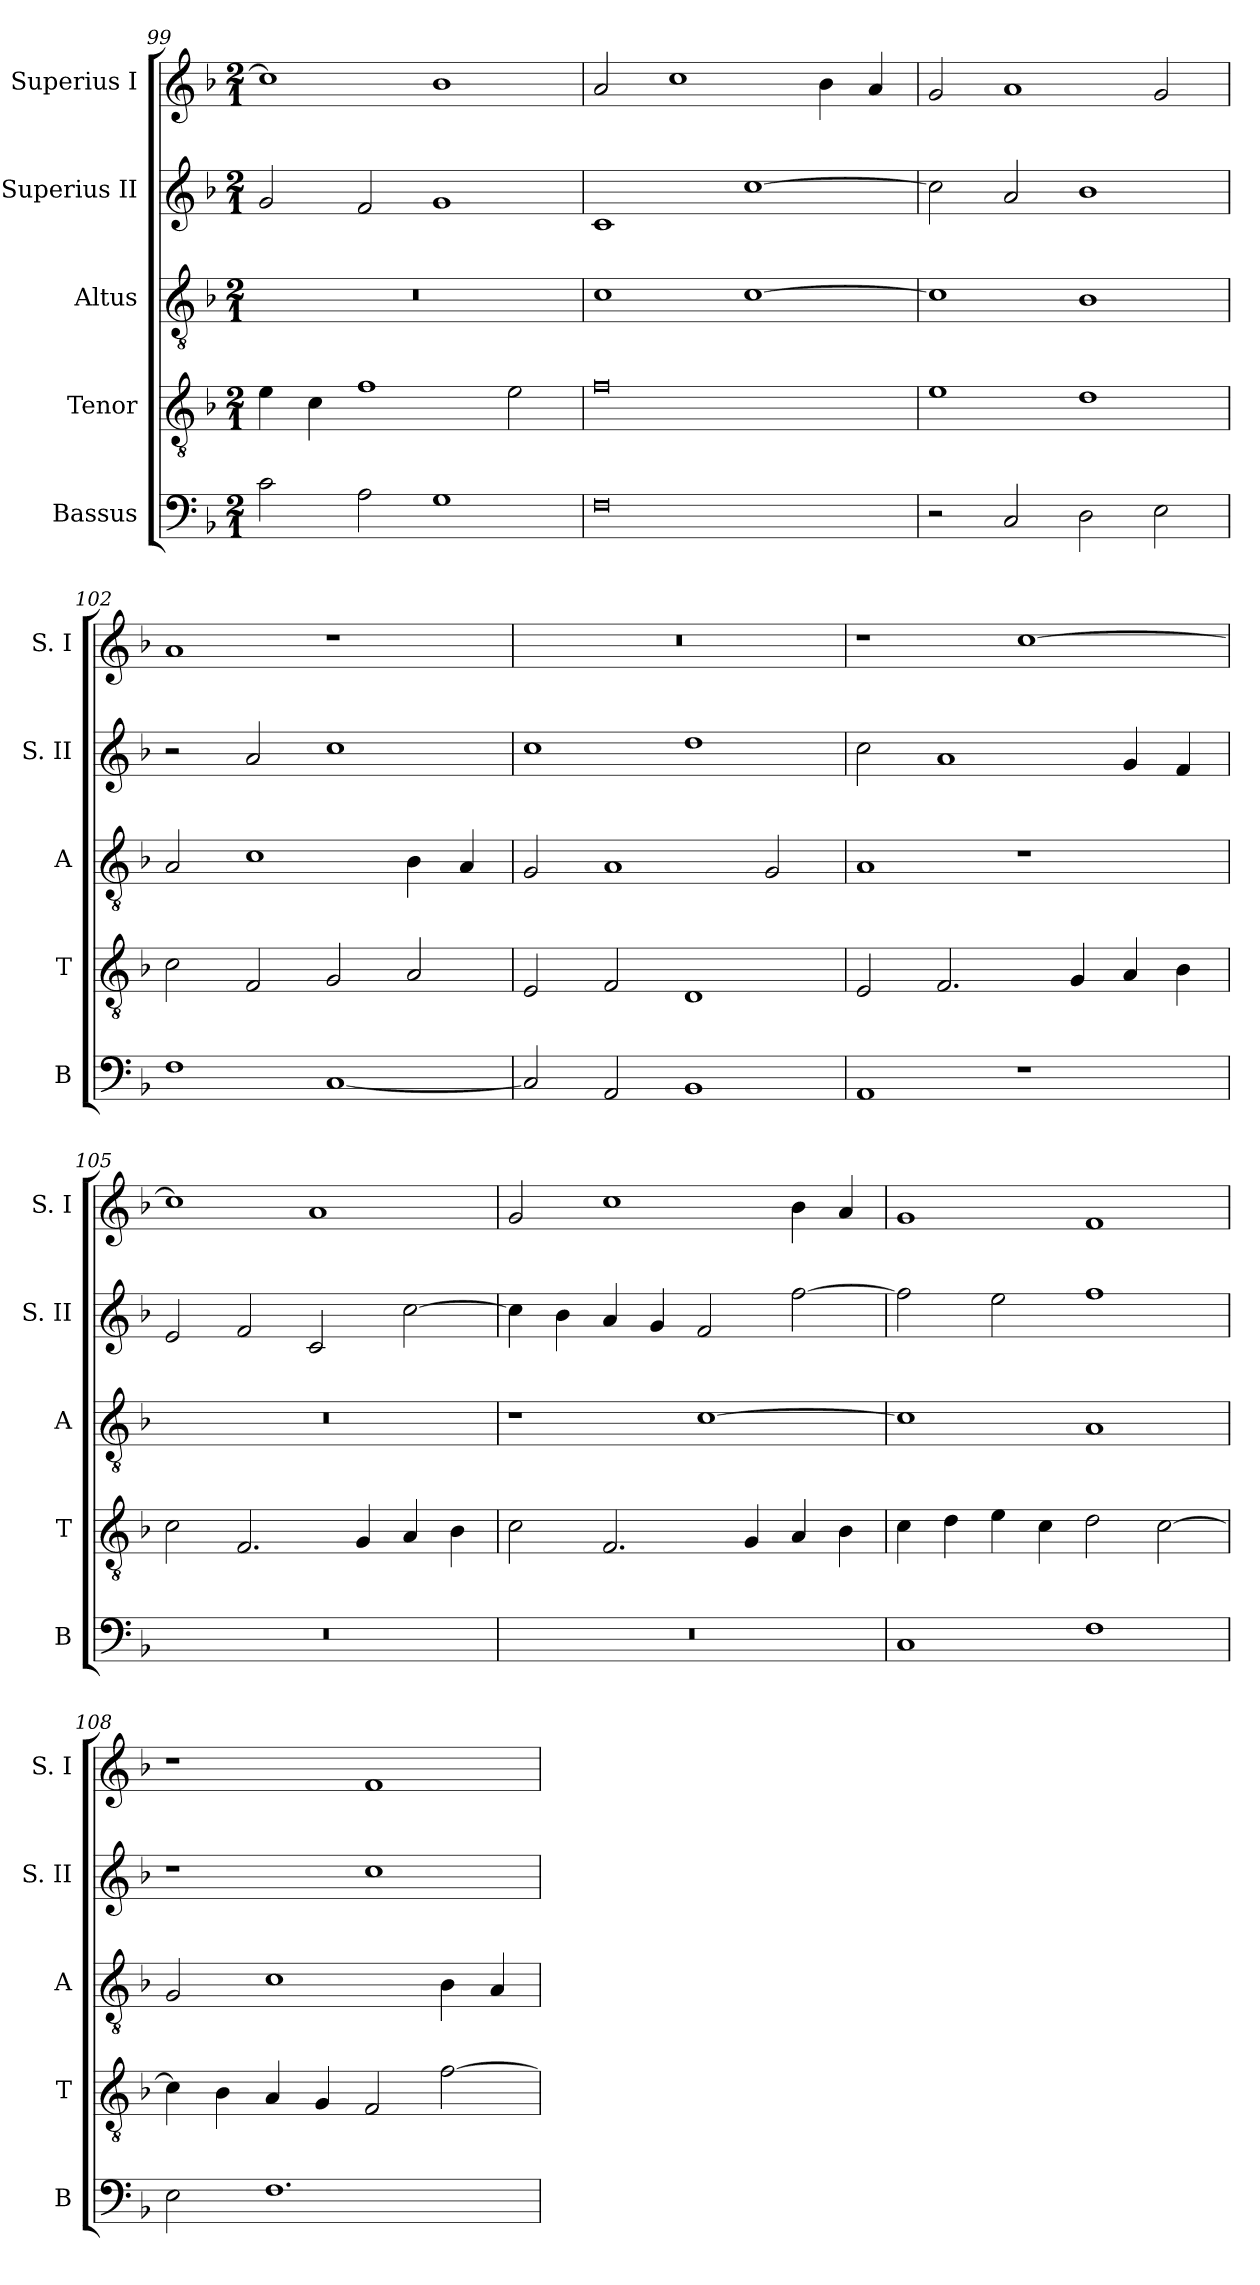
**kern	**kern	**kern	**kern	**kern
*part5	*part4	*part3	*part2	*part1
*staff5	*staff4	*staff3	*staff2	*staff1
*I"Bassus	*I"Tenor	*I"Altus	*I"Superius II	*I"Superius I
*I'B	*I'T	*I'A	*I'S. II	*I'S. I
*clefF4	*clefGv2	*clefGv2	*clefG2	*clefG2
*k[b-]	*k[b-]	*k[b-]	*k[b-]	*k[b-]
*F:	*F:	*F:	*F:	*F:
*M2/1	*M2/1	*M2/1	*M2/1	*M2/1
=99	=99	=99	=99	=99
2c	4e	0r	2g	1cc]
.	4c	.	.	.
2A	1f	.	2f	.
1G	.	.	1g	1b-
.	2e	.	.	.
=100	=100	=100	=100	=100
0F	0f	1c	1c	2a
.	.	.	.	1cc
.	.	[1c	[1cc	.
.	.	.	.	4b-
.	.	.	.	4a
=101	=101	=101	=101	=101
2r	1e	1c]	2cc]	2g
2C	.	.	2a	1a
2D	1d	1B-	1b-	.
2E	.	.	.	2g
=102	=102	=102	=102	=102
1F	2c	2A	2r	1a
.	2F	1c	2a	.
[1C	2G	.	1cc	1r
.	2A	4B-	.	.
.	.	4A	.	.
=103	=103	=103	=103	=103
2C]	2E	2G	1cc	0r
2AA	2F	1A	.	.
1BB-	1D	.	1dd	.
.	.	2G	.	.
=104	=104	=104	=104	=104
1AA	2E	1A	2cc	1r
.	2.F	.	1a	.
1r	.	1r	.	[1cc
.	4G	.	.	.
.	4A	.	4g	.
.	4B-	.	4f	.
=105	=105	=105	=105	=105
0r	2c	0r	2e	1cc]
.	2.F	.	2f	.
.	.	.	2c	1a
.	4G	.	.	.
.	4A	.	[2cc	.
.	4B-	.	.	.
=106	=106	=106	=106	=106
0r	2c	1r	4cc]	2g
.	.	.	4b-	.
.	2.F	.	4a	1cc
.	.	.	4g	.
.	.	[1c	2f	.
.	4G	.	.	.
.	4A	.	[2ff	4b-
.	4B-	.	.	4a
=107	=107	=107	=107	=107
1C	4c	1c]	2ff]	1g
.	4d	.	.	.
.	4e	.	2ee	.
.	4c	.	.	.
1F	2d	1A	1ff	1f
.	[2c	.	.	.
=108	=108	=108	=108	=108
2E	4c]	2G	1r	1r
.	4B-	.	.	.
1.F	4A	1c	.	.
.	4G	.	.	.
.	2F	.	1cc	1f
.	[2f	4B-	.	.
.	.	4A	.	.
=	=	=	=	=
*-	*-	*-	*-	*-
